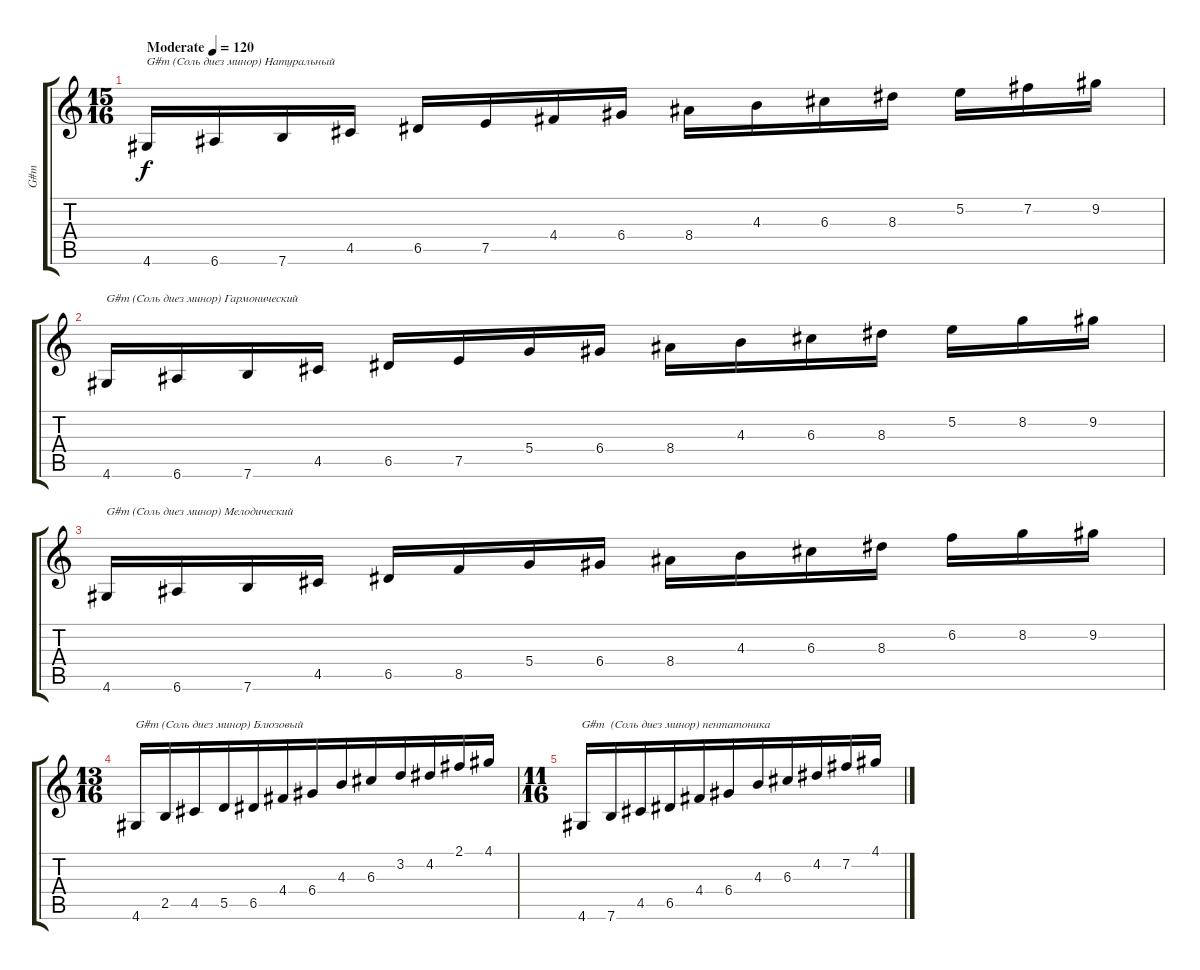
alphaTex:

\track ("G#m" "G#m") {instrument acousticguitarsteel}
\staff {score tabs}
\tuning (E4 B3 G3 D3 A2 E2) {hide}
\ts (15 16)
\tempo (120 "Moderate")
\clef g2
\ks c
4.6.16{txt "G#m (Соль диез минор) Натуральный" dy f instrument acousticguitarsteel} 6.6.16 7.6.16 4.5.16 6.5.16 7.5.16 4.4.16 6.4.16 8.4.16 4.3.16 6.3.16 8.3.16 5.2.16 7.2.16 9.2.16 |
4.6.16{txt "G#m (Соль диез минор) Гармонический"} 6.6.16 7.6.16 4.5.16 6.5.16 7.5.16 5.4.16 6.4.16 8.4.16 4.3.16 6.3.16 8.3.16 5.2.16 8.2.16 9.2.16 |
4.6.16{txt "G#m (Соль диез минор) Мелодический"} 6.6.16 7.6.16 4.5.16 6.5.16 8.5.16 5.4.16 6.4.16 8.4.16 4.3.16 6.3.16 8.3.16 6.2.16 8.2.16 9.2.16 |
\ts (13 16)
4.6.16{txt "G#m (Соль диез минор) Блюзовый" beam merge} 2.5.16{beam merge} 4.5.16{beam merge} 5.5.16{beam merge} 6.5.16{beam merge} 4.4.16 6.4.16{beam merge} 4.3.16{beam merge} 6.3.16{beam merge} 3.2.16{beam merge} 4.2.16{beam merge} 2.1.16{beam merge} 4.1.16 |
\ts (11 16)
4.6.16{txt "G#m  (Соль диез минор) пентатоника" beam merge} 7.6.16{beam merge} 4.5.16{beam merge} 6.5.16{beam merge} 4.4.16 6.4.16{beam merge} 4.3.16{beam merge} 6.3.16{beam merge} 4.2.16{beam merge} 7.2.16{beam merge} 4.1.16
